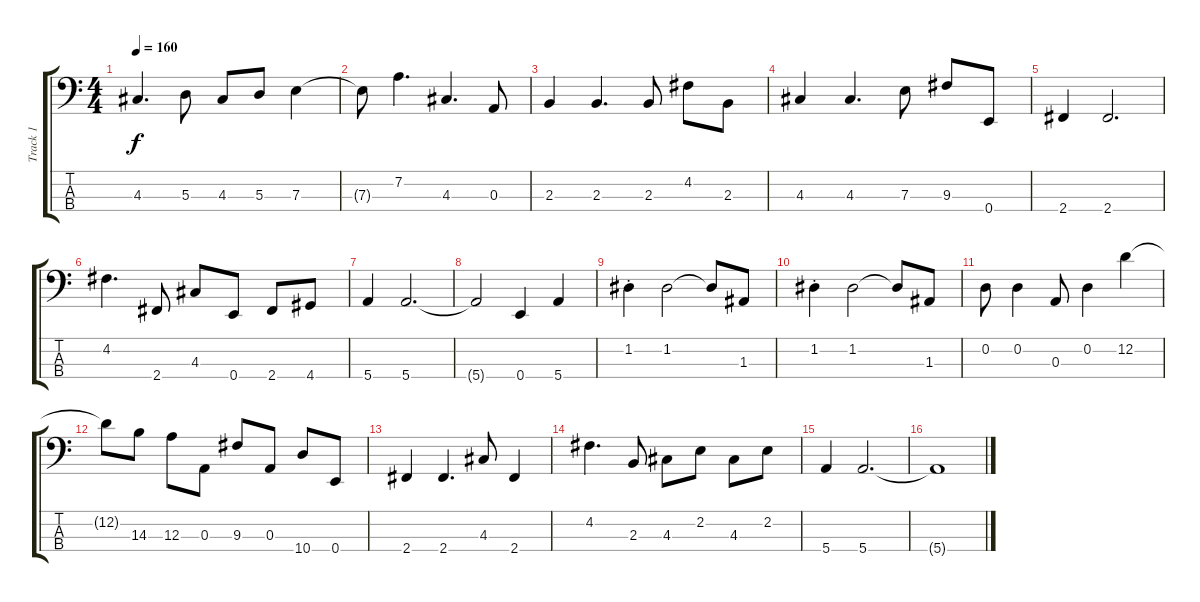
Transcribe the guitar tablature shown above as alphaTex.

\track ("Track 1" "Track 1") {instrument electricbassfinger}
\staff {score tabs}
\tuning (G2 D2 A1 E1) {hide}
\ts (4 4)
\tempo 160
\clef f4
\ks c
4.3.4{d dy f} 5.3.8 4.3.8 5.3.8 7.3.4 |
7.3{t}.8 7.2.4{d} 4.3.4{d} 0.3.8 |
2.3.4 2.3.4{d} 2.3.8 4.2.8 2.3.8 |
4.3.4 4.3.4{d} 7.3.8 9.3.8 0.4.8 |
2.4.4 2.4.2{d} |
4.2.4{d} 2.4.8 4.3.8 0.4.8 2.4.8 4.4.8 |
5.4.4 5.4.2{d} |
5.4{t}.2 0.4.4 5.4.4 |
1.2{st}.4 1.2.2 1.2{t}.8 1.3.8 |
1.2{st}.4 1.2.2 1.2{t}.8 1.3.8 |
0.2.8 0.2.4 0.3.8 0.2.4 12.2.4 |
12.2{t}.8 14.3.8 12.3.8 0.3.8 9.3.8 0.3.8 10.4.8 0.4.8 |
2.4.4 2.4.4{d} 4.3.8 2.4.4 |
4.2.4{d} 2.3.8 4.3.8 2.2.8 4.3.8 2.2.8 |
5.4.4 5.4.2{d} |
5.4{t}.1
